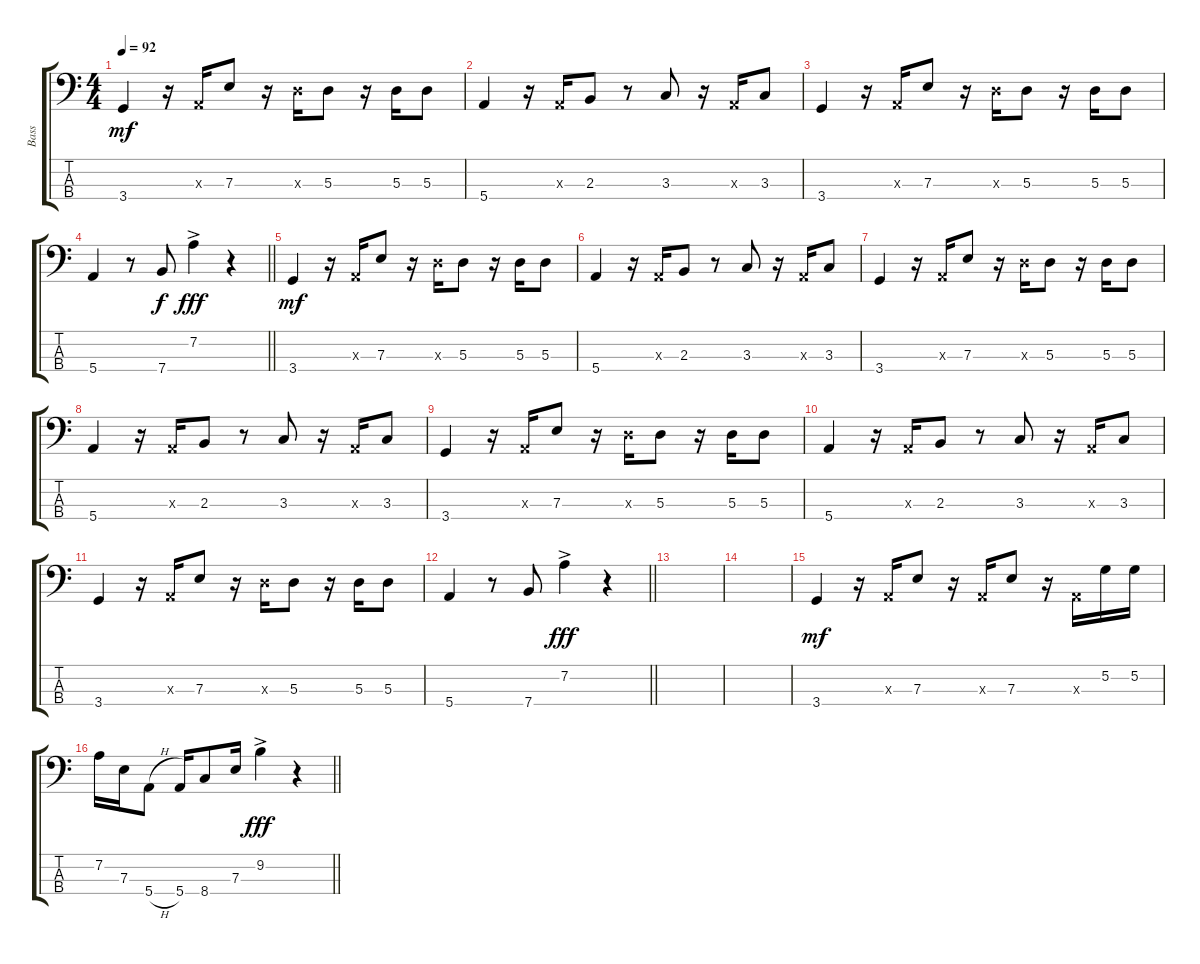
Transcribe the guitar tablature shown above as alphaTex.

\track ("Bass" "Bass") {instrument electricbassfinger}
\staff {score tabs}
\tuning (G2 D2 A1 E1) {hide}
\ts (4 4)
\tempo 92
\clef f4
\ks c
3.4.4{dy mf} r.16 0.3{x}.16 7.3.8 r.16 5.3{x}.16 5.3.8 r.16 5.3.16 5.3.8 |
5.4.4 r.16 0.3{x}.16 2.3.8 r.8 3.3.8 r.16 0.3{x}.16 3.3.8 |
3.4.4 r.16 0.3{x}.16 7.3.8 r.16 5.3{x}.16 5.3.8 r.16 5.3.16 5.3.8 |
\barLineRight lightlight
5.4.4 r.8 7.4.8{dy f} 7.2{ac}.4{dy fff} r.4 |
3.4.4{dy mf} r.16 0.3{x}.16 7.3.8 r.16 5.3{x}.16 5.3.8 r.16 5.3.16 5.3.8 |
5.4.4 r.16 0.3{x}.16 2.3.8 r.8 3.3.8 r.16 0.3{x}.16 3.3.8 |
3.4.4 r.16 0.3{x}.16 7.3.8 r.16 5.3{x}.16 5.3.8 r.16 5.3.16 5.3.8 |
5.4.4 r.16 0.3{x}.16 2.3.8 r.8 3.3.8 r.16 0.3{x}.16 3.3.8 |
3.4.4 r.16 0.3{x}.16 7.3.8 r.16 5.3{x}.16 5.3.8 r.16 5.3.16 5.3.8 |
5.4.4 r.16 0.3{x}.16 2.3.8 r.8 3.3.8 r.16 0.3{x}.16 3.3.8 |
3.4.4 r.16 0.3{x}.16 7.3.8 r.16 5.3{x}.16 5.3.8 r.16 5.3.16 5.3.8 |
\barLineRight lightlight
5.4.4 r.8 7.4.8 7.2{ac}.4{dy fff} r.4 |
|
|
3.4.4{dy mf} r.16 0.3{x}.16 7.3.8 r.16 0.3{x}.16 7.3.8 r.16 0.3{x}.16 5.2.16 5.2.16 |
\barLineRight lightlight
7.2.16 7.3.16 5.4{h}.8 5.4.16 8.4.8 7.3.16 9.2{ac}.4{dy fff} r.4
